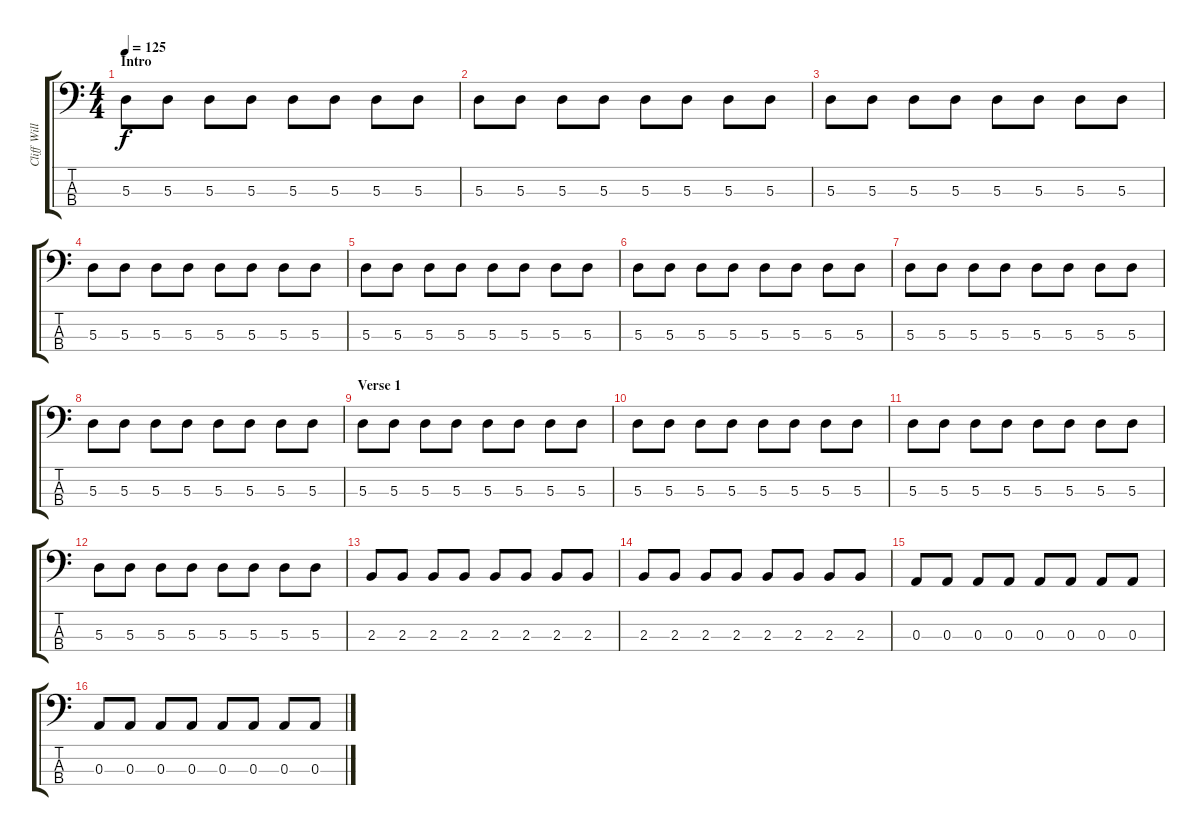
\track ("Cliff Williams" "Cliff Will") {instrument electricbassfinger}
\staff {score tabs}
\tuning (G2 D2 A1 E1) {hide}
\ts (4 4)
\section ("" "Intro")
\tempo 125
\clef f4
\ks c
5.3.8{dy f instrument electricbassfinger} 5.3.8 5.3.8 5.3.8 5.3.8 5.3.8 5.3.8 5.3.8 |
5.3.8 5.3.8 5.3.8 5.3.8 5.3.8 5.3.8 5.3.8 5.3.8 |
5.3.8 5.3.8 5.3.8 5.3.8 5.3.8 5.3.8 5.3.8 5.3.8 |
5.3.8 5.3.8 5.3.8 5.3.8 5.3.8 5.3.8 5.3.8 5.3.8 |
5.3.8 5.3.8 5.3.8 5.3.8 5.3.8 5.3.8 5.3.8 5.3.8 |
5.3.8 5.3.8 5.3.8 5.3.8 5.3.8 5.3.8 5.3.8 5.3.8 |
5.3.8 5.3.8 5.3.8 5.3.8 5.3.8 5.3.8 5.3.8 5.3.8 |
5.3.8 5.3.8 5.3.8 5.3.8 5.3.8 5.3.8 5.3.8 5.3.8 |
\section ("" "Verse 1")
5.3.8 5.3.8 5.3.8 5.3.8 5.3.8 5.3.8 5.3.8 5.3.8 |
5.3.8 5.3.8 5.3.8 5.3.8 5.3.8 5.3.8 5.3.8 5.3.8 |
5.3.8 5.3.8 5.3.8 5.3.8 5.3.8 5.3.8 5.3.8 5.3.8 |
5.3.8 5.3.8 5.3.8 5.3.8 5.3.8 5.3.8 5.3.8 5.3.8 |
2.3.8 2.3.8 2.3.8 2.3.8 2.3.8 2.3.8 2.3.8 2.3.8 |
2.3.8 2.3.8 2.3.8 2.3.8 2.3.8 2.3.8 2.3.8 2.3.8 |
0.3.8 0.3.8 0.3.8 0.3.8 0.3.8 0.3.8 0.3.8 0.3.8 |
0.3.8 0.3.8 0.3.8 0.3.8 0.3.8 0.3.8 0.3.8 0.3.8
